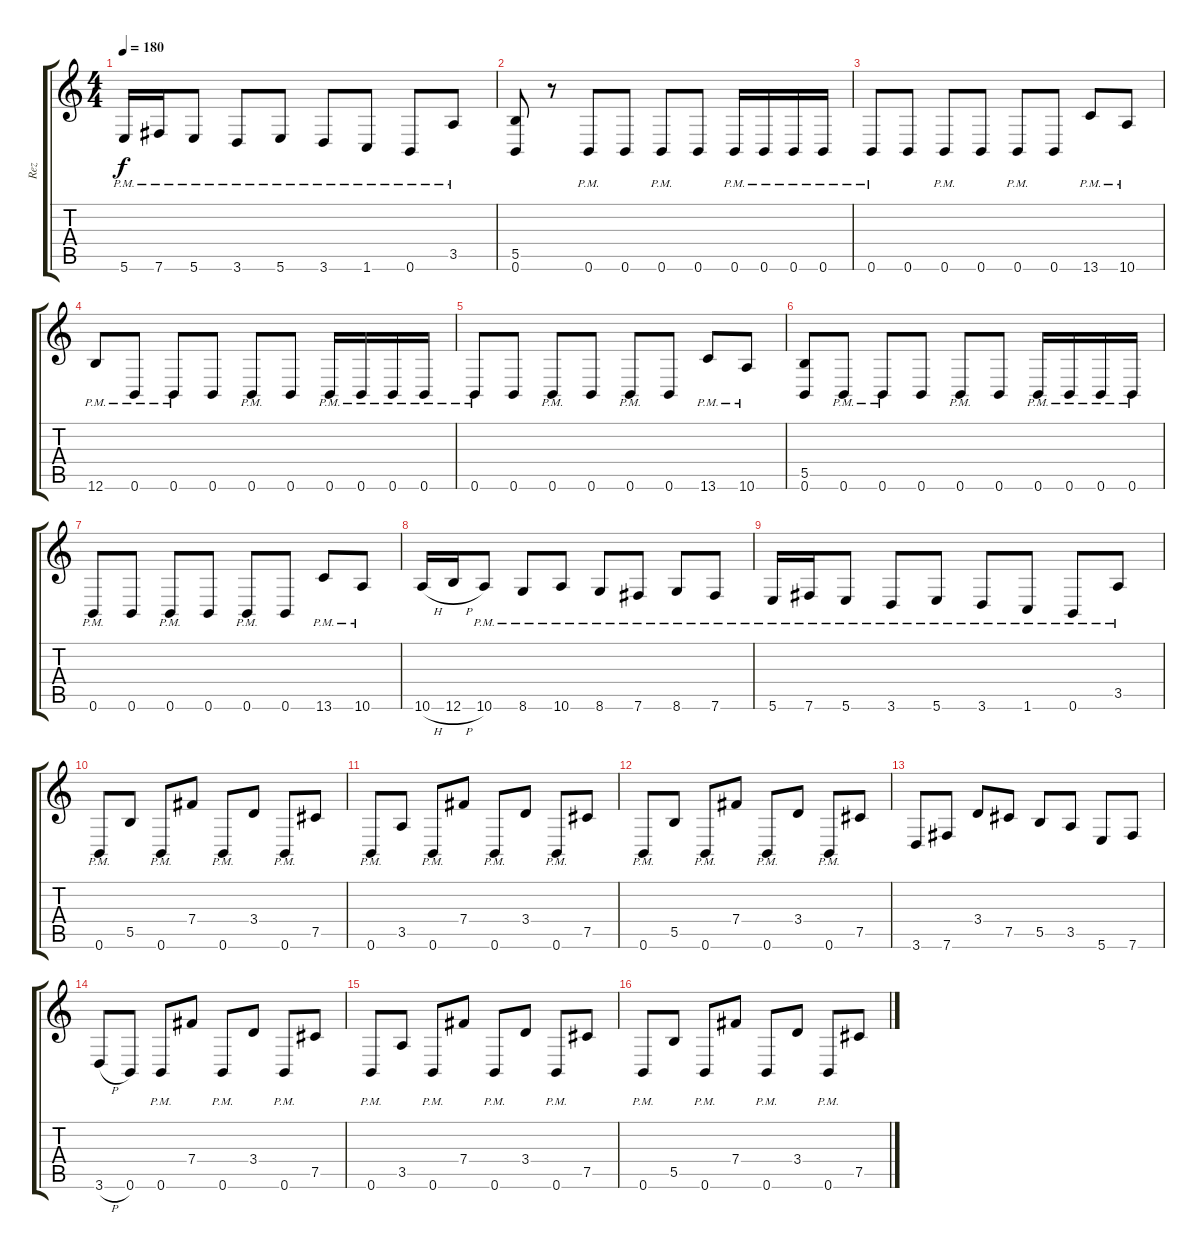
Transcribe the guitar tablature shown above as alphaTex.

\track ("Rez" "Rez") {instrument distortionguitar}
\staff {score tabs}
\tuning (Db4 Ab3 E3 B2 Gb2 B1) {hide}
\ts (4 4)
\tempo 180
\clef g2
\ks c
5.6{pm}.16{dy f} 7.6{pm}.16 5.6{pm}.8 3.6{pm}.8 5.6{pm}.8 3.6{pm}.8 1.6{pm}.8 0.6{pm}.8 3.5{pm}.8 |
(5.5 0.6).8 r.8 0.6{pm}.8 0.6.8 0.6{pm}.8 0.6.8 0.6{pm}.16 0.6{pm}.16 0.6{pm}.16 0.6{pm}.16 |
0.6{pm}.8 0.6.8 0.6{pm}.8 0.6.8 0.6{pm}.8 0.6.8 13.6{pm}.8 10.6{pm}.8 |
12.6{pm}.8 0.6{pm}.8 0.6{pm}.8 0.6.8 0.6{pm}.8 0.6.8 0.6{pm}.16 0.6{pm}.16 0.6{pm}.16 0.6{pm}.16 |
0.6{pm}.8 0.6.8 0.6{pm}.8 0.6.8 0.6{pm}.8 0.6.8 13.6{pm}.8 10.6{pm}.8 |
(5.5 0.6).8 0.6{pm}.8 0.6{pm}.8 0.6.8 0.6{pm}.8 0.6.8 0.6{pm}.16 0.6{pm}.16 0.6{pm}.16 0.6{pm}.16 |
0.6{pm}.8 0.6.8 0.6{pm}.8 0.6.8 0.6{pm}.8 0.6.8 13.6{pm}.8 10.6{pm}.8 |
10.6{h}.16 12.6{h}.16 10.6{pm}.8 8.6{pm}.8 10.6{pm}.8 8.6{pm}.8 7.6{pm}.8 8.6{pm}.8 7.6{pm}.8 |
5.6{pm}.16 7.6{pm}.16 5.6{pm}.8 3.6{pm}.8 5.6{pm}.8 3.6{pm}.8 1.6{pm}.8 0.6{pm}.8 3.5{pm}.8 |
0.6{pm}.8 5.5.8 0.6{pm}.8 7.4.8 0.6{pm}.8 3.4.8 0.6{pm}.8 7.5.8 |
0.6{pm}.8 3.5.8 0.6{pm}.8 7.4.8 0.6{pm}.8 3.4.8 0.6{pm}.8 7.5.8 |
0.6{pm}.8 5.5.8 0.6{pm}.8 7.4.8 0.6{pm}.8 3.4.8 0.6{pm}.8 7.5.8 |
3.6.8 7.6.8 3.4.8 7.5.8 5.5.8 3.5.8 5.6.8 7.6.8 |
3.6{h}.8 0.6.8 0.6{pm}.8 7.4.8 0.6{pm}.8 3.4.8 0.6{pm}.8 7.5.8 |
0.6{pm}.8 3.5.8 0.6{pm}.8 7.4.8 0.6{pm}.8 3.4.8 0.6{pm}.8 7.5.8 |
0.6{pm}.8 5.5.8 0.6{pm}.8 7.4.8 0.6{pm}.8 3.4.8 0.6{pm}.8 7.5.8
